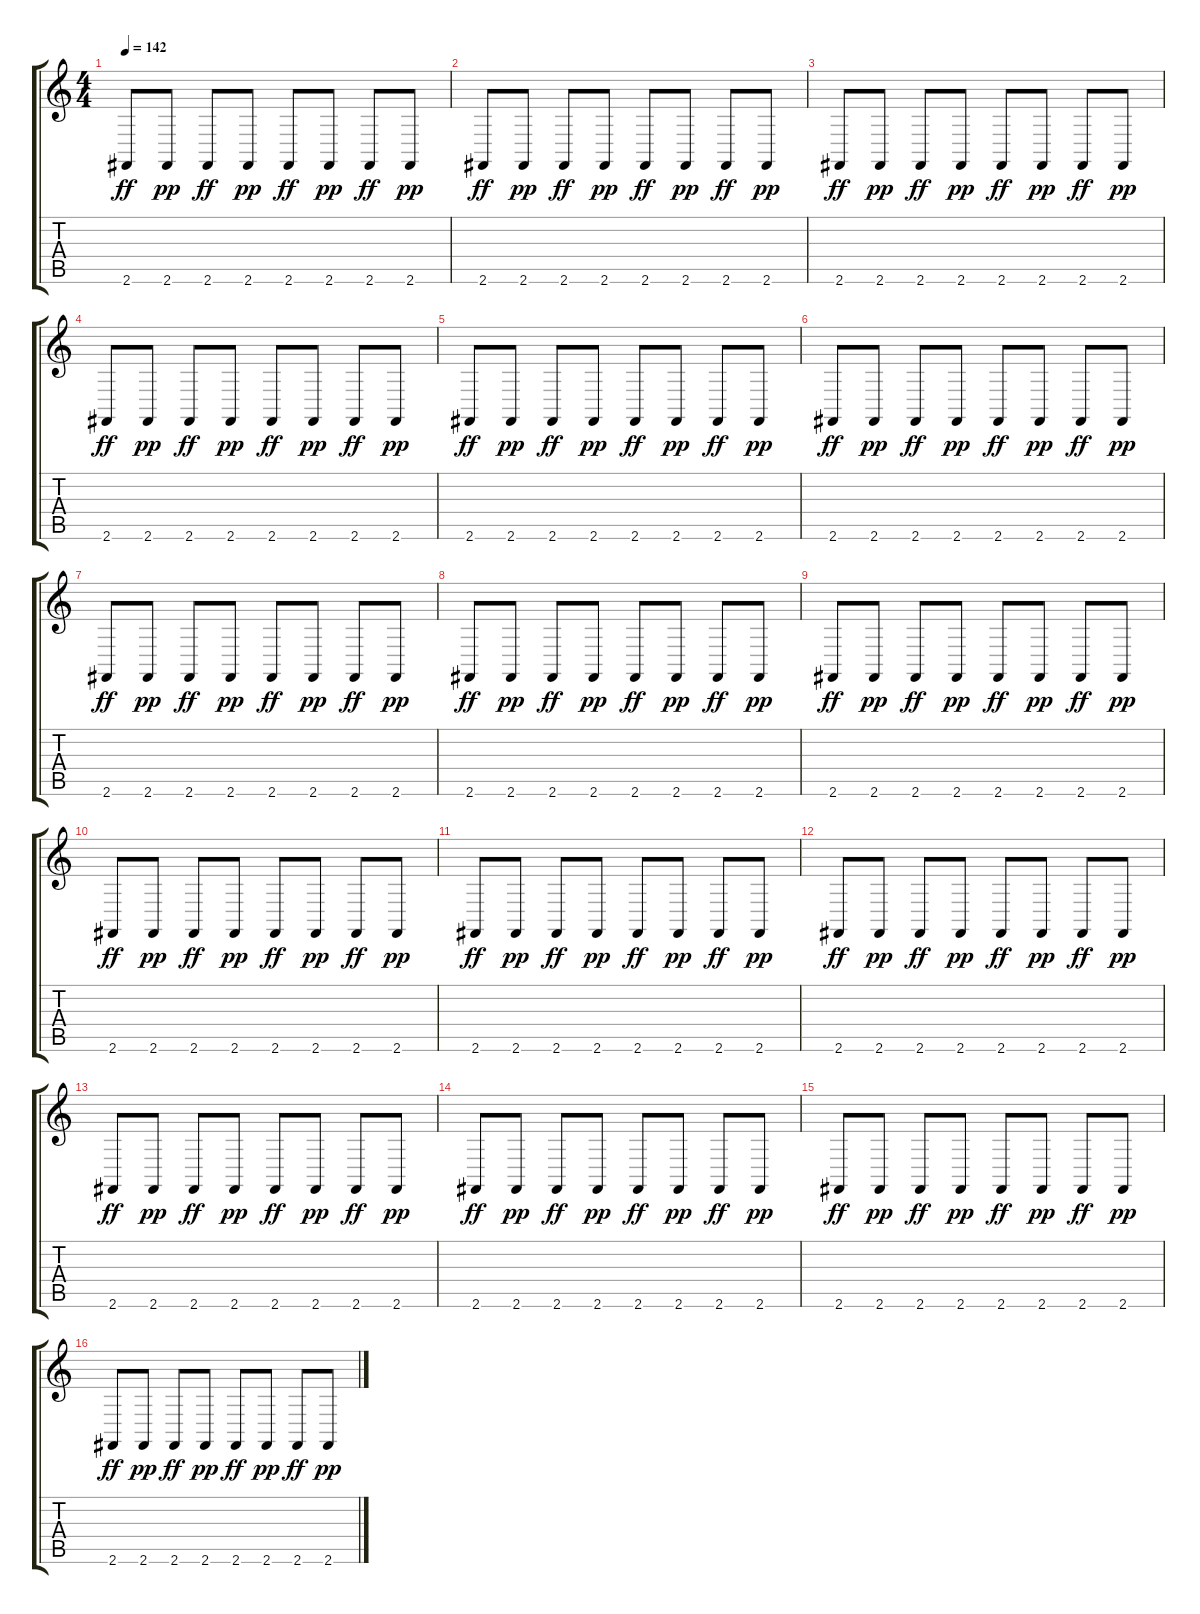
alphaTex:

\track "" {instrument acousticgrandpiano}
\staff {score tabs}
\tuning (E4 B3 G3 D3 A2 E2) {hide}
\ts (4 4)
\tempo 142
\clef g2
\ks c
2.6.8{dy ff} 2.6.8{dy pp} 2.6.8{dy ff} 2.6.8{dy pp} 2.6.8{dy ff} 2.6.8{dy pp} 2.6.8{dy ff} 2.6.8{dy pp} |
2.6.8{dy ff} 2.6.8{dy pp} 2.6.8{dy ff} 2.6.8{dy pp} 2.6.8{dy ff} 2.6.8{dy pp} 2.6.8{dy ff} 2.6.8{dy pp} |
2.6.8{dy ff} 2.6.8{dy pp} 2.6.8{dy ff} 2.6.8{dy pp} 2.6.8{dy ff} 2.6.8{dy pp} 2.6.8{dy ff} 2.6.8{dy pp} |
2.6.8{dy ff} 2.6.8{dy pp} 2.6.8{dy ff} 2.6.8{dy pp} 2.6.8{dy ff} 2.6.8{dy pp} 2.6.8{dy ff} 2.6.8{dy pp} |
2.6.8{dy ff} 2.6.8{dy pp} 2.6.8{dy ff} 2.6.8{dy pp} 2.6.8{dy ff} 2.6.8{dy pp} 2.6.8{dy ff} 2.6.8{dy pp} |
2.6.8{dy ff} 2.6.8{dy pp} 2.6.8{dy ff} 2.6.8{dy pp} 2.6.8{dy ff} 2.6.8{dy pp} 2.6.8{dy ff} 2.6.8{dy pp} |
2.6.8{dy ff} 2.6.8{dy pp} 2.6.8{dy ff} 2.6.8{dy pp} 2.6.8{dy ff} 2.6.8{dy pp} 2.6.8{dy ff} 2.6.8{dy pp} |
2.6.8{dy ff} 2.6.8{dy pp} 2.6.8{dy ff} 2.6.8{dy pp} 2.6.8{dy ff} 2.6.8{dy pp} 2.6.8{dy ff} 2.6.8{dy pp} |
2.6.8{dy ff} 2.6.8{dy pp} 2.6.8{dy ff} 2.6.8{dy pp} 2.6.8{dy ff} 2.6.8{dy pp} 2.6.8{dy ff} 2.6.8{dy pp} |
2.6.8{dy ff} 2.6.8{dy pp} 2.6.8{dy ff} 2.6.8{dy pp} 2.6.8{dy ff} 2.6.8{dy pp} 2.6.8{dy ff} 2.6.8{dy pp} |
2.6.8{dy ff} 2.6.8{dy pp} 2.6.8{dy ff} 2.6.8{dy pp} 2.6.8{dy ff} 2.6.8{dy pp} 2.6.8{dy ff} 2.6.8{dy pp} |
2.6.8{dy ff} 2.6.8{dy pp} 2.6.8{dy ff} 2.6.8{dy pp} 2.6.8{dy ff} 2.6.8{dy pp} 2.6.8{dy ff} 2.6.8{dy pp} |
2.6.8{dy ff} 2.6.8{dy pp} 2.6.8{dy ff} 2.6.8{dy pp} 2.6.8{dy ff} 2.6.8{dy pp} 2.6.8{dy ff} 2.6.8{dy pp} |
2.6.8{dy ff} 2.6.8{dy pp} 2.6.8{dy ff} 2.6.8{dy pp} 2.6.8{dy ff} 2.6.8{dy pp} 2.6.8{dy ff} 2.6.8{dy pp} |
2.6.8{dy ff} 2.6.8{dy pp} 2.6.8{dy ff} 2.6.8{dy pp} 2.6.8{dy ff} 2.6.8{dy pp} 2.6.8{dy ff} 2.6.8{dy pp} |
2.6.8{dy ff} 2.6.8{dy pp} 2.6.8{dy ff} 2.6.8{dy pp} 2.6.8{dy ff} 2.6.8{dy pp} 2.6.8{dy ff} 2.6.8{dy pp}
